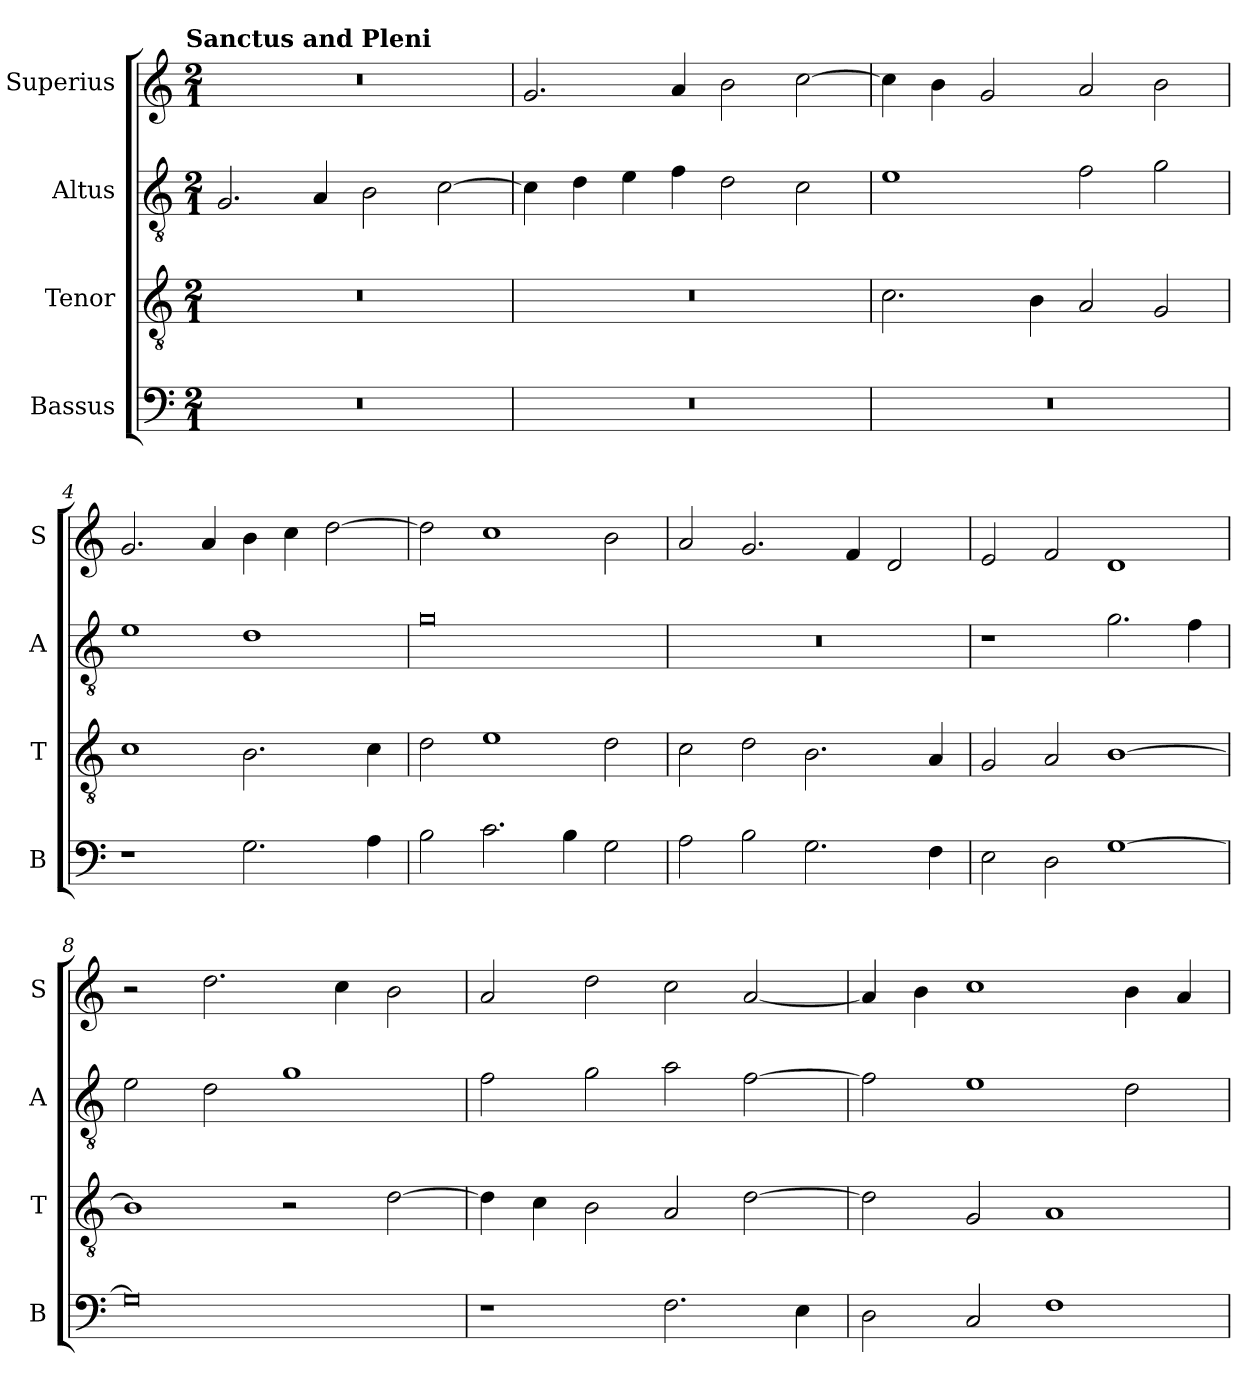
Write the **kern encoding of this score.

**kern	**kern	**kern	**kern
*part4	*part3	*part2	*part1
*staff4	*staff3	*staff2	*staff1
*I"Bassus	*I"Tenor	*I"Altus	*I"Superius
*I'B	*I'T	*I'A	*I'S
*clefF4	*clefGv2	*clefGv2	*clefG2
*k[]	*k[]	*k[]	*k[]
!!LO:TX:omd:t=Sanctus and Pleni
*M2/1	*M2/1	*M2/1	*M2/1
=1	=1	=1	=1
0r	0r	2.G/	0r
.	.	4A/	.
.	.	2B\	.
.	.	[2c\	.
=2	=2	=2	=2
0r	0r	4c\]	2.g/
.	.	4d\	.
.	.	4e\	.
.	.	4f\	4a/
.	.	2d\	2b\
.	.	2c\	[2cc\
=3	=3	=3	=3
0r	2.c\	1e	4cc\]
.	.	.	4b\
.	.	.	2g/
.	4B\	.	.
.	2A/	2f\	2a/
.	2G/	2g\	2b\
=4	=4	=4	=4
1r	1c	1e	2.g/
.	.	.	4a/
2.G\	2.B\	1d	4b\
.	.	.	4cc\
.	.	.	[2dd\
4A\	4c\	.	.
=5	=5	=5	=5
2B\	2d\	0g	2dd\]
2.c\	1e	.	1cc
4B\	.	.	.
2G\	2d\	.	2b\
=6	=6	=6	=6
2A\	2c\	0r	2a/
2B\	2d\	.	2.g/
2.G\	2.B\	.	.
.	.	.	4f/
.	.	.	2d/
4F\	4A/	.	.
=7	=7	=7	=7
2E\	2G/	1r	2e/
2D\	2A/	.	2f/
[1G	[1B	2.g\	1d
.	.	4f\	.
=8	=8	=8	=8
0G]	1B]	2e\	2r
.	.	2d\	2.dd\
.	2r	1g	.
.	.	.	4cc\
.	[2d\	.	2b\
=9	=9	=9	=9
1r	4d\]	2f\	2a/
.	4c\	.	.
.	2B\	2g\	2dd\
2.F\	2A/	2a\	2cc\
.	[2d\	[2f\	[2a/
4E\	.	.	.
=10	=10	=10	=10
2D\	2d\]	2f\]	4a/]
.	.	.	4b\
2C/	2G/	1e	1cc
1F	1A	.	.
.	.	2d\	4b\
.	.	.	4a/
=	=	=	=
*-	*-	*-	*-
